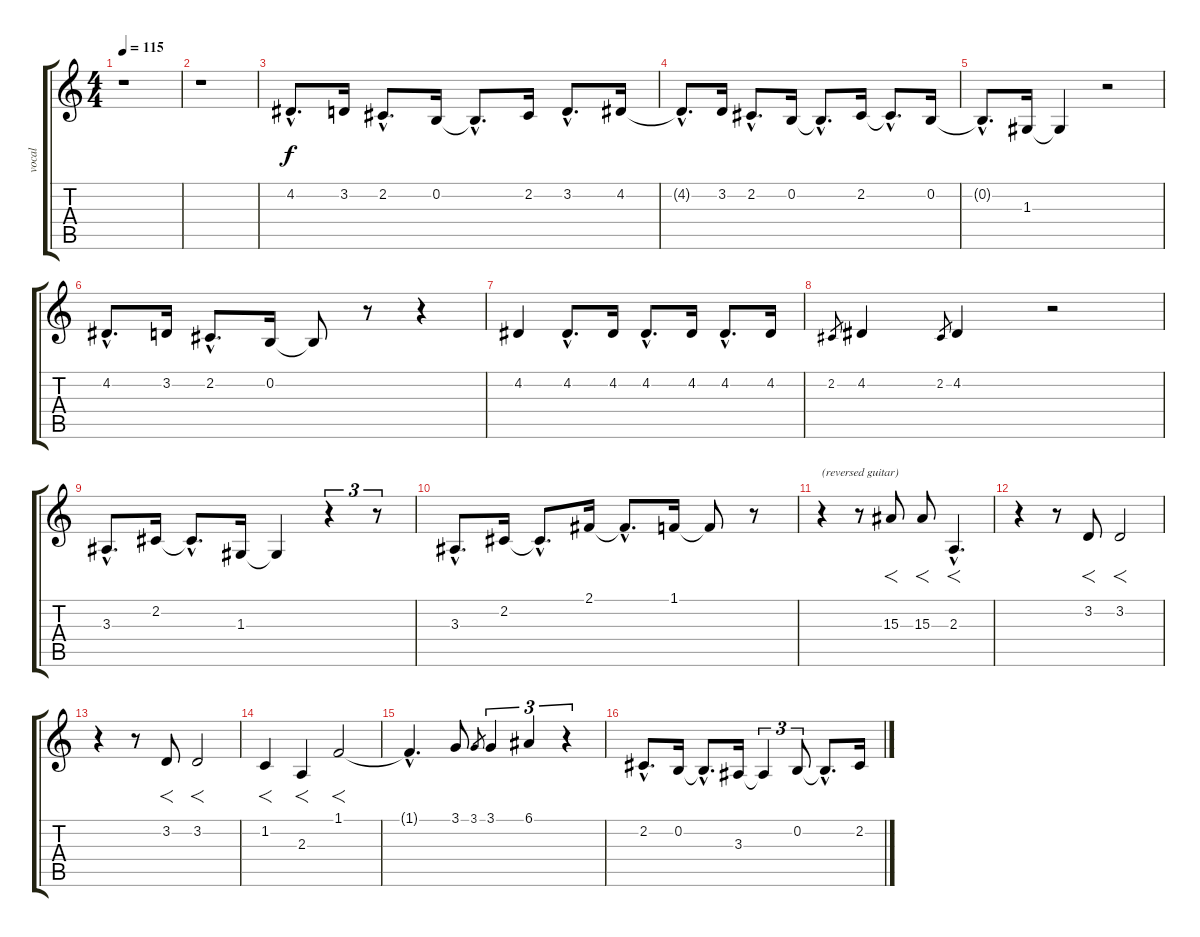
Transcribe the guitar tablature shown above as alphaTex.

\track ("vocal" "vocal") {instrument trombone}
\staff {score tabs}
\tuning (E4 B3 G3 D3 A2 E2) {hide}
\ts (4 4)
\tempo 115
\clef g2
\ks c
r.1{dy f} |
r.1 |
4.2{hac}.8{d} 3.2.16 2.2{hac}.8{d} 0.2.16 0.2{hac t}.8{d} 2.2.16 3.2{hac}.8{d} 4.2.16 |
4.2{hac t}.8{d} 3.2.16 2.2{hac}.8{d} 0.2.16 0.2{hac t}.8{d} 2.2.16 2.2{hac t}.8{d} 0.2.16 |
0.2{hac t}.8{d} 1.3.16 1.3{t}.4 r.2 |
4.2{hac}.8{d} 3.2.16 2.2{hac}.8{d} 0.2.16 0.2{t}.8 r.8 r.4 |
4.2.4 4.2{hac}.8{d} 4.2.16 4.2{hac}.8{d} 4.2.16 4.2{hac}.8{d} 4.2.16 |
2.2.8{gr} 4.2.4 2.2.8{gr} 4.2.4 r.2 |
3.3{hac}.8{d} 2.2.16 2.2{hac t}.8{d} 1.3.16 1.3{t}.4 r.4{tu (3 2)} r.8{tu (3 2)} |
3.3{hac}.8{d} 2.2.16 2.2{hac t}.8{d} 2.1.16 2.1{hac t}.8{d} 1.1.16 1.1{t}.8 r.8 |
r.4{txt "(reversed guitar)" instrument electricguitarclean} r.8 15.3.8{f} 15.3.8{f} 2.3{hac}.4{f d} |
r.4 r.8 3.2.8{f} 3.2.2{f} |
r.4 r.8 3.2.8{f} 3.2.2{f} |
1.2.4{f} 2.3.4{f} 1.1.2{f} |
1.1{hac t}.4{d} 3.1.8 3.1.8{gr} 3.1.4{tu (3 2)} 6.1.4{tu (3 2)} r.4{tu (3 2)} |
2.2{hac}.8{d instrument trombone} 0.2.16 0.2{hac t}.8{d} 3.3.16 3.3{t}.4{tu (3 2)} 0.2.8{tu (3 2)} 0.2{hac t}.8{d} 2.2.16
